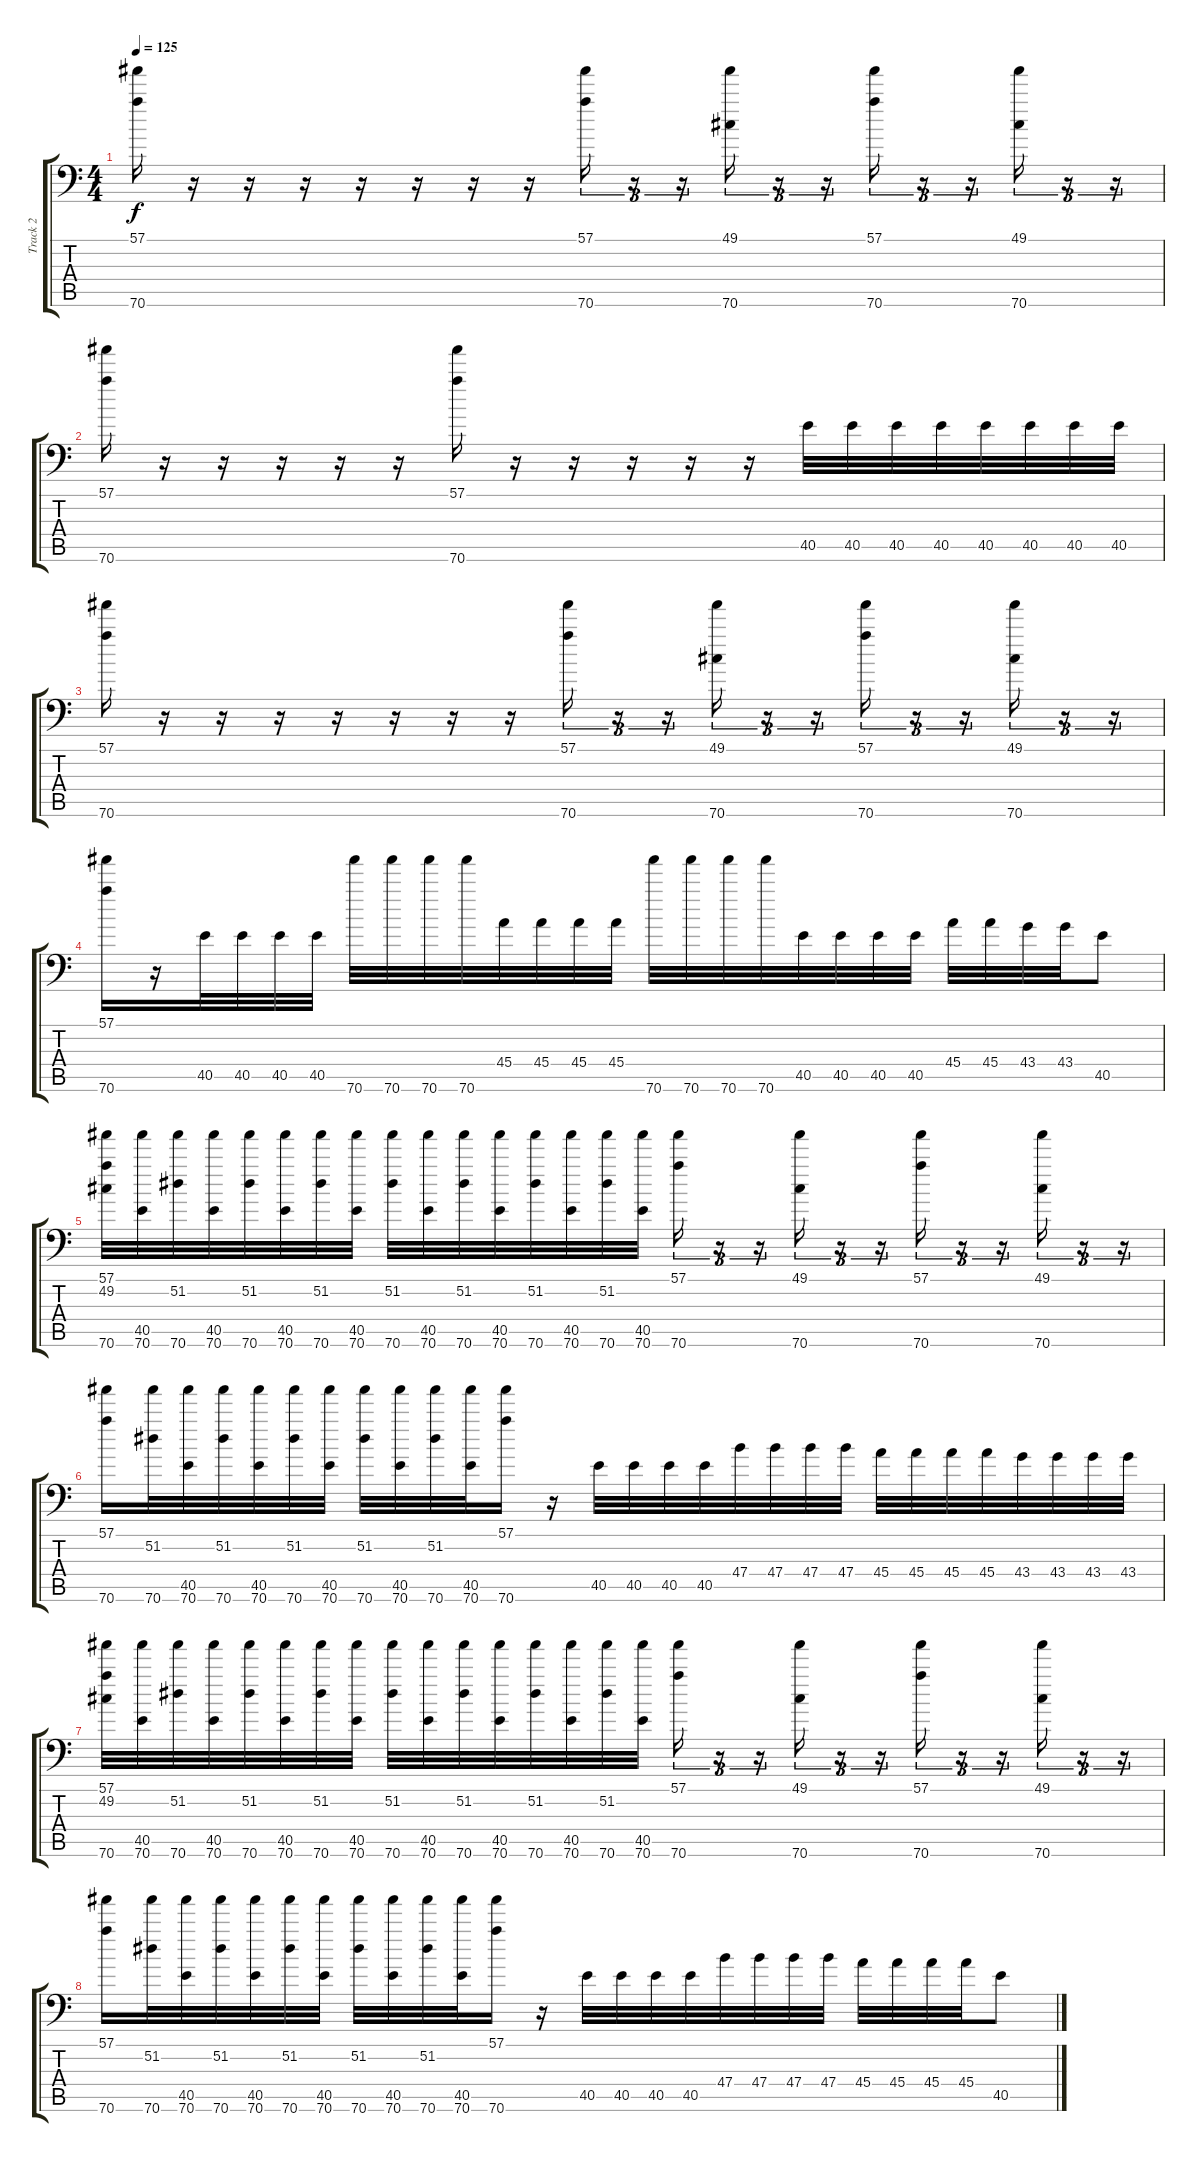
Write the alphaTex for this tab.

\track ("Track 2" "Track 2") {instrument acousticgrandpiano}
\staff {score tabs}
\tuning (C-1 C-1 C-1 C-1 C-1 C-1) {hide}
\ts (4 4)
\tempo 125
\clef f4
\ks c
(57.1 70.6).16{dy f} r.16 r.16 r.16 r.16 r.16 r.16 r.16 (57.1 70.6).16{tu (3 2)} r.16{tu (3 2)} r.16{tu (3 2)} (49.1 70.6).16{tu (3 2)} r.16{tu (3 2)} r.16{tu (3 2)} (57.1 70.6).16{tu (3 2)} r.16{tu (3 2)} r.16{tu (3 2)} (49.1 70.6).16{tu (3 2)} r.16{tu (3 2)} r.16{tu (3 2)} |
(57.1 70.6).16 r.16 r.16 r.16 r.16 r.16 (57.1 70.6).16 r.16 r.16 r.16 r.16 r.16 40.5.32 40.5.32 40.5.32 40.5.32 40.5.32 40.5.32 40.5.32 40.5.32 |
(57.1 70.6).16 r.16 r.16 r.16 r.16 r.16 r.16 r.16 (57.1 70.6).16{tu (3 2)} r.16{tu (3 2)} r.16{tu (3 2)} (49.1 70.6).16{tu (3 2)} r.16{tu (3 2)} r.16{tu (3 2)} (57.1 70.6).16{tu (3 2)} r.16{tu (3 2)} r.16{tu (3 2)} (49.1 70.6).16{tu (3 2)} r.16{tu (3 2)} r.16{tu (3 2)} |
(57.1 70.6).16 r.16 40.5.32 40.5.32 40.5.32 40.5.32 70.6.32 70.6.32 70.6.32 70.6.32 45.4.32 45.4.32 45.4.32 45.4.32 70.6.32 70.6.32 70.6.32 70.6.32 40.5.32 40.5.32 40.5.32 40.5.32 45.4.32 45.4.32 43.4.32 43.4.32 40.5.8 |
(57.1 49.2 70.6).32 (40.5 70.6).32 (51.2 70.6).32 (40.5 70.6).32 (51.2 70.6).32 (40.5 70.6).32 (51.2 70.6).32 (40.5 70.6).32 (51.2 70.6).32 (40.5 70.6).32 (51.2 70.6).32 (40.5 70.6).32 (51.2 70.6).32 (40.5 70.6).32 (51.2 70.6).32 (40.5 70.6).32 (57.1 70.6).16{tu (3 2)} r.16{tu (3 2)} r.16{tu (3 2)} (49.1 70.6).16{tu (3 2)} r.16{tu (3 2)} r.16{tu (3 2)} (57.1 70.6).16{tu (3 2)} r.16{tu (3 2)} r.16{tu (3 2)} (49.1 70.6).16{tu (3 2)} r.16{tu (3 2)} r.16{tu (3 2)} |
(57.1 70.6).16 (51.2 70.6).32 (40.5 70.6).32 (51.2 70.6).32 (40.5 70.6).32 (51.2 70.6).32 (40.5 70.6).32 (51.2 70.6).32 (40.5 70.6).32 (51.2 70.6).32 (40.5 70.6).32 (57.1 70.6).16 r.16 40.5.32 40.5.32 40.5.32 40.5.32 47.4.32 47.4.32 47.4.32 47.4.32 45.4.32 45.4.32 45.4.32 45.4.32 43.4.32 43.4.32 43.4.32 43.4.32 |
(57.1 49.2 70.6).32 (40.5 70.6).32 (51.2 70.6).32 (40.5 70.6).32 (51.2 70.6).32 (40.5 70.6).32 (51.2 70.6).32 (40.5 70.6).32 (51.2 70.6).32 (40.5 70.6).32 (51.2 70.6).32 (40.5 70.6).32 (51.2 70.6).32 (40.5 70.6).32 (51.2 70.6).32 (40.5 70.6).32 (57.1 70.6).16{tu (3 2)} r.16{tu (3 2)} r.16{tu (3 2)} (49.1 70.6).16{tu (3 2)} r.16{tu (3 2)} r.16{tu (3 2)} (57.1 70.6).16{tu (3 2)} r.16{tu (3 2)} r.16{tu (3 2)} (49.1 70.6).16{tu (3 2)} r.16{tu (3 2)} r.16{tu (3 2)} |
(57.1 70.6).16 (51.2 70.6).32 (40.5 70.6).32 (51.2 70.6).32 (40.5 70.6).32 (51.2 70.6).32 (40.5 70.6).32 (51.2 70.6).32 (40.5 70.6).32 (51.2 70.6).32 (40.5 70.6).32 (57.1 70.6).16 r.16 40.5.32 40.5.32 40.5.32 40.5.32 47.4.32 47.4.32 47.4.32 47.4.32 45.4.32 45.4.32 45.4.32 45.4.32 40.5.8
